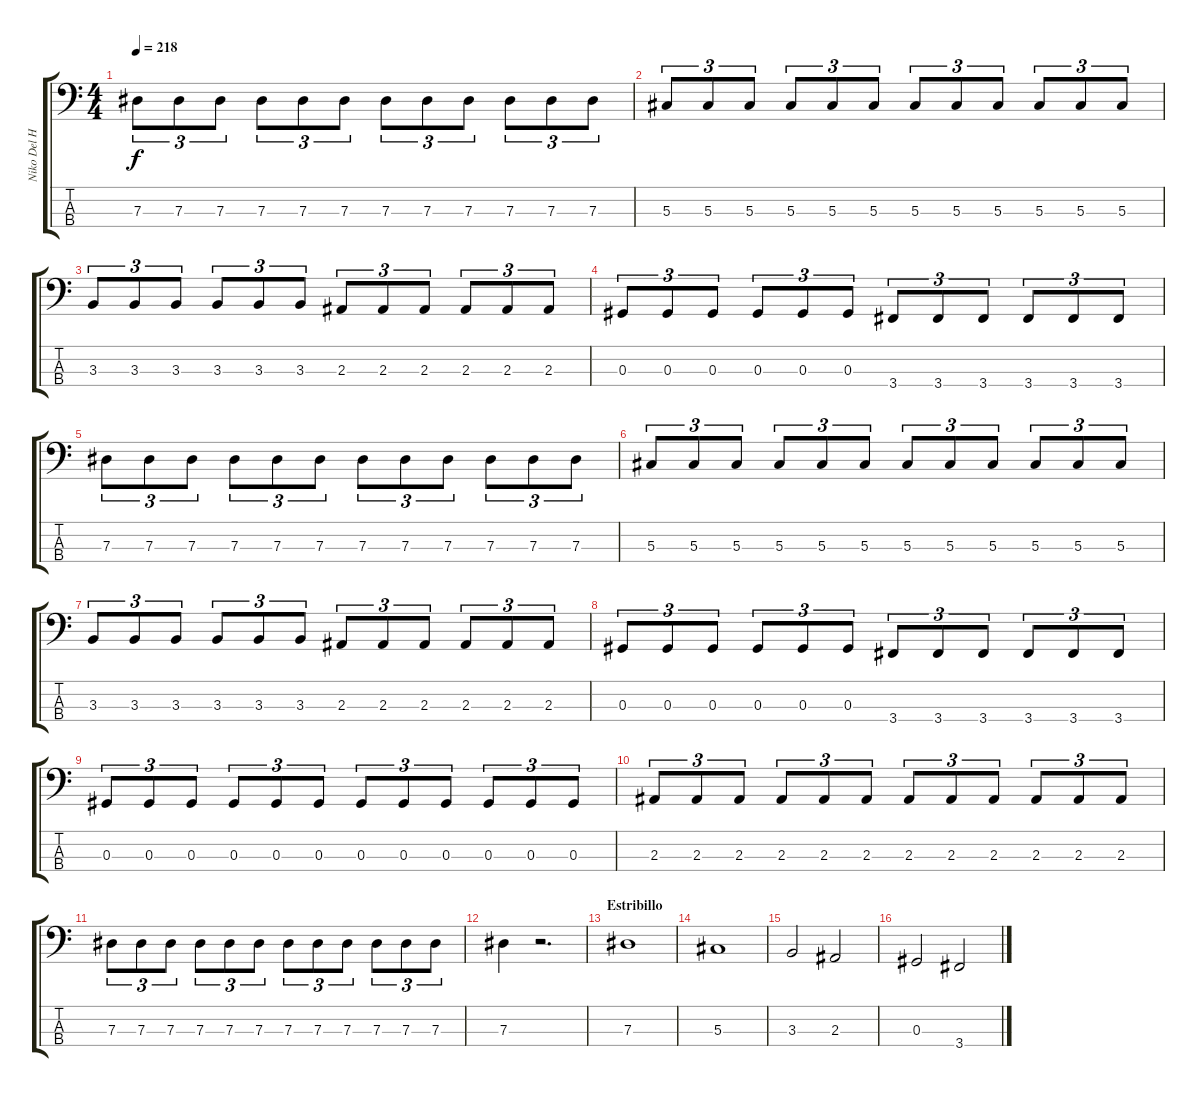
\track ("Niko Del Hierro" "Niko Del H") {instrument electricbassfinger}
\staff {score tabs}
\tuning (Gb2 Db2 Ab1 Eb1) {hide}
\ts (4 4)
\tempo 218
\clef f4
\ks c
7.3.8{tu (3 2) dy f} 7.3.8{tu (3 2)} 7.3.8{tu (3 2)} 7.3.8{tu (3 2)} 7.3.8{tu (3 2)} 7.3.8{tu (3 2)} 7.3.8{tu (3 2)} 7.3.8{tu (3 2)} 7.3.8{tu (3 2)} 7.3.8{tu (3 2)} 7.3.8{tu (3 2)} 7.3.8{tu (3 2)} |
5.3.8{tu (3 2)} 5.3.8{tu (3 2)} 5.3.8{tu (3 2)} 5.3.8{tu (3 2)} 5.3.8{tu (3 2)} 5.3.8{tu (3 2)} 5.3.8{tu (3 2)} 5.3.8{tu (3 2)} 5.3.8{tu (3 2)} 5.3.8{tu (3 2)} 5.3.8{tu (3 2)} 5.3.8{tu (3 2)} |
3.3.8{tu (3 2)} 3.3.8{tu (3 2)} 3.3.8{tu (3 2)} 3.3.8{tu (3 2)} 3.3.8{tu (3 2)} 3.3.8{tu (3 2)} 2.3.8{tu (3 2)} 2.3.8{tu (3 2)} 2.3.8{tu (3 2)} 2.3.8{tu (3 2)} 2.3.8{tu (3 2)} 2.3.8{tu (3 2)} |
0.3.8{tu (3 2)} 0.3.8{tu (3 2)} 0.3.8{tu (3 2)} 0.3.8{tu (3 2)} 0.3.8{tu (3 2)} 0.3.8{tu (3 2)} 3.4.8{tu (3 2)} 3.4.8{tu (3 2)} 3.4.8{tu (3 2)} 3.4.8{tu (3 2)} 3.4.8{tu (3 2)} 3.4.8{tu (3 2)} |
7.3.8{tu (3 2)} 7.3.8{tu (3 2)} 7.3.8{tu (3 2)} 7.3.8{tu (3 2)} 7.3.8{tu (3 2)} 7.3.8{tu (3 2)} 7.3.8{tu (3 2)} 7.3.8{tu (3 2)} 7.3.8{tu (3 2)} 7.3.8{tu (3 2)} 7.3.8{tu (3 2)} 7.3.8{tu (3 2)} |
5.3.8{tu (3 2)} 5.3.8{tu (3 2)} 5.3.8{tu (3 2)} 5.3.8{tu (3 2)} 5.3.8{tu (3 2)} 5.3.8{tu (3 2)} 5.3.8{tu (3 2)} 5.3.8{tu (3 2)} 5.3.8{tu (3 2)} 5.3.8{tu (3 2)} 5.3.8{tu (3 2)} 5.3.8{tu (3 2)} |
3.3.8{tu (3 2)} 3.3.8{tu (3 2)} 3.3.8{tu (3 2)} 3.3.8{tu (3 2)} 3.3.8{tu (3 2)} 3.3.8{tu (3 2)} 2.3.8{tu (3 2)} 2.3.8{tu (3 2)} 2.3.8{tu (3 2)} 2.3.8{tu (3 2)} 2.3.8{tu (3 2)} 2.3.8{tu (3 2)} |
0.3.8{tu (3 2)} 0.3.8{tu (3 2)} 0.3.8{tu (3 2)} 0.3.8{tu (3 2)} 0.3.8{tu (3 2)} 0.3.8{tu (3 2)} 3.4.8{tu (3 2)} 3.4.8{tu (3 2)} 3.4.8{tu (3 2)} 3.4.8{tu (3 2)} 3.4.8{tu (3 2)} 3.4.8{tu (3 2)} |
0.3.8{tu (3 2)} 0.3.8{tu (3 2)} 0.3.8{tu (3 2)} 0.3.8{tu (3 2)} 0.3.8{tu (3 2)} 0.3.8{tu (3 2)} 0.3.8{tu (3 2)} 0.3.8{tu (3 2)} 0.3.8{tu (3 2)} 0.3.8{tu (3 2)} 0.3.8{tu (3 2)} 0.3.8{tu (3 2)} |
2.3.8{tu (3 2)} 2.3.8{tu (3 2)} 2.3.8{tu (3 2)} 2.3.8{tu (3 2)} 2.3.8{tu (3 2)} 2.3.8{tu (3 2)} 2.3.8{tu (3 2)} 2.3.8{tu (3 2)} 2.3.8{tu (3 2)} 2.3.8{tu (3 2)} 2.3.8{tu (3 2)} 2.3.8{tu (3 2)} |
7.3.8{tu (3 2)} 7.3.8{tu (3 2)} 7.3.8{tu (3 2)} 7.3.8{tu (3 2)} 7.3.8{tu (3 2)} 7.3.8{tu (3 2)} 7.3.8{tu (3 2)} 7.3.8{tu (3 2)} 7.3.8{tu (3 2)} 7.3.8{tu (3 2)} 7.3.8{tu (3 2)} 7.3.8{tu (3 2)} |
7.3.4 r.2{d} |
\section ("" "Estribillo")
7.3.1 |
5.3.1 |
3.3.2 2.3.2 |
0.3.2 3.4.2
